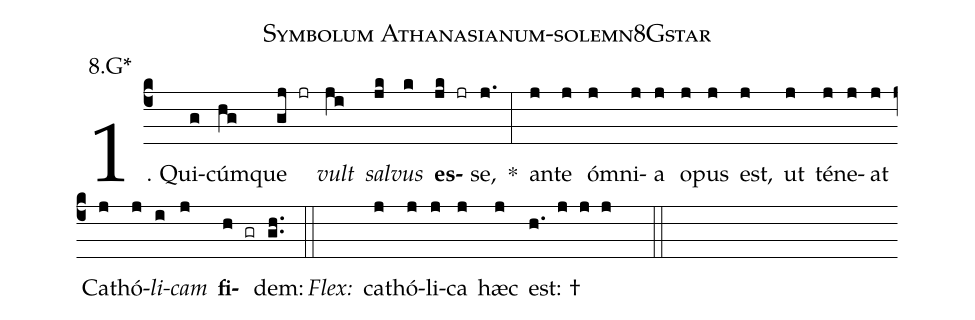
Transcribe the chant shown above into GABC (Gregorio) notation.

name: Symbolum Athanasianum-solemn8Gstar;
annotation: 8.G*;
%%
(c4)1. Qui(g)cúm(hg)que(gj jr) <i>vult</i>(ji) <i>sal</i>(jk)<i>vus</i>(k) <b>es</b>(jk jr)se,(j.) *(:) an(j)te(j) óm(j)ni(j)a(j) o(j)pus(j) est,(j) ut(j) té(j)ne(j)at(j) Ca(j)thó(j)<i>li</i>(i)<i>cam</i>(j) <b>fi</b>(h gr)dem:(gh..) (::)
<i>Flex:</i>()  ca(j)thó(j)li(j)ca(j) hæc(j) est: †(h. j j j  ::)
